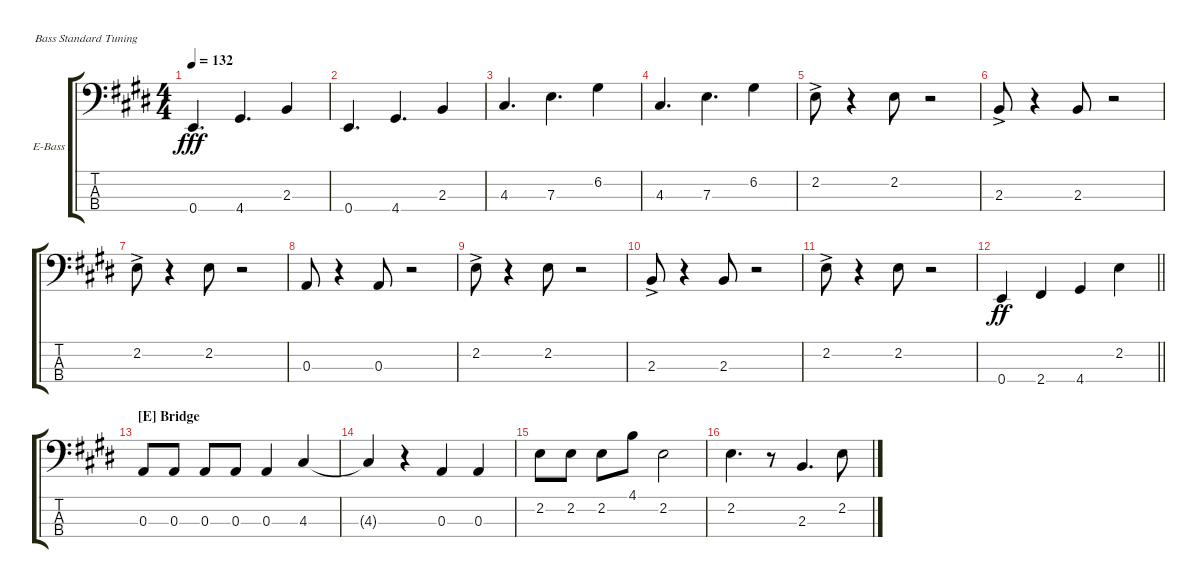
\defaultSystemsLayout 4
\bracketExtendMode groupsimilarinstruments
\firstSystemTrackNameOrientation horizontal
\otherSystemsTrackNameOrientation horizontal
\track ("Electric Bass" "E-Bass") {instrument electricbassfinger}
\staff {score tabs}
\tuning (G2 D2 A1 E1)
\ts (4 4)
\tempo 132
\clef f4
\scale
0.333333
\ks e
0.4.4{d dy fff} 4.4.4{d} 2.3.4 |
\scale
0.333333 0.4.4{d} 4.4.4{d} 2.3.4 |
\scale
0.333333 4.3.4{d} 7.3.4{d} 6.2.4 |
\scale
0.333333 4.3.4{d} 7.3.4{d} 6.2.4 |
\scale
0.333333 2.2{ac}.8 r.4 2.2.8 r.2 |
\scale
0.333333 2.3{ac}.8 r.4 2.3.8 r.2 |
\scale
0.333333 2.2{ac}.8 r.4 2.2.8 r.2 |
\scale
0.333333 0.3.8 r.4 0.3.8 r.2 |
\scale
0.333333 2.2{ac}.8 r.4 2.2.8 r.2 |
\scale
0.333333 2.3{ac}.8 r.4 2.3.8 r.2 |
\scale
0.333333 2.2{ac}.8 r.4 2.2.8 r.2 |
\scale
0.333333
\barLineRight lightlight
0.4.4{dy ff} 2.4.4 4.4.4 2.2.4 |
\section ("E" "Bridge")
\scale
0.333333 0.3.8 0.3.8 0.3.8 0.3.8 0.3.4 4.3.4 |
\scale
0.333333 4.3{t}.4 r.4 0.3.4 0.3.4 |
\scale
0.333333 2.2.8 2.2.8 2.2.8 4.1.8 2.2.2 |
\scale
0.333333 2.2.4{d} r.8 2.3.4{d} 2.2.8
